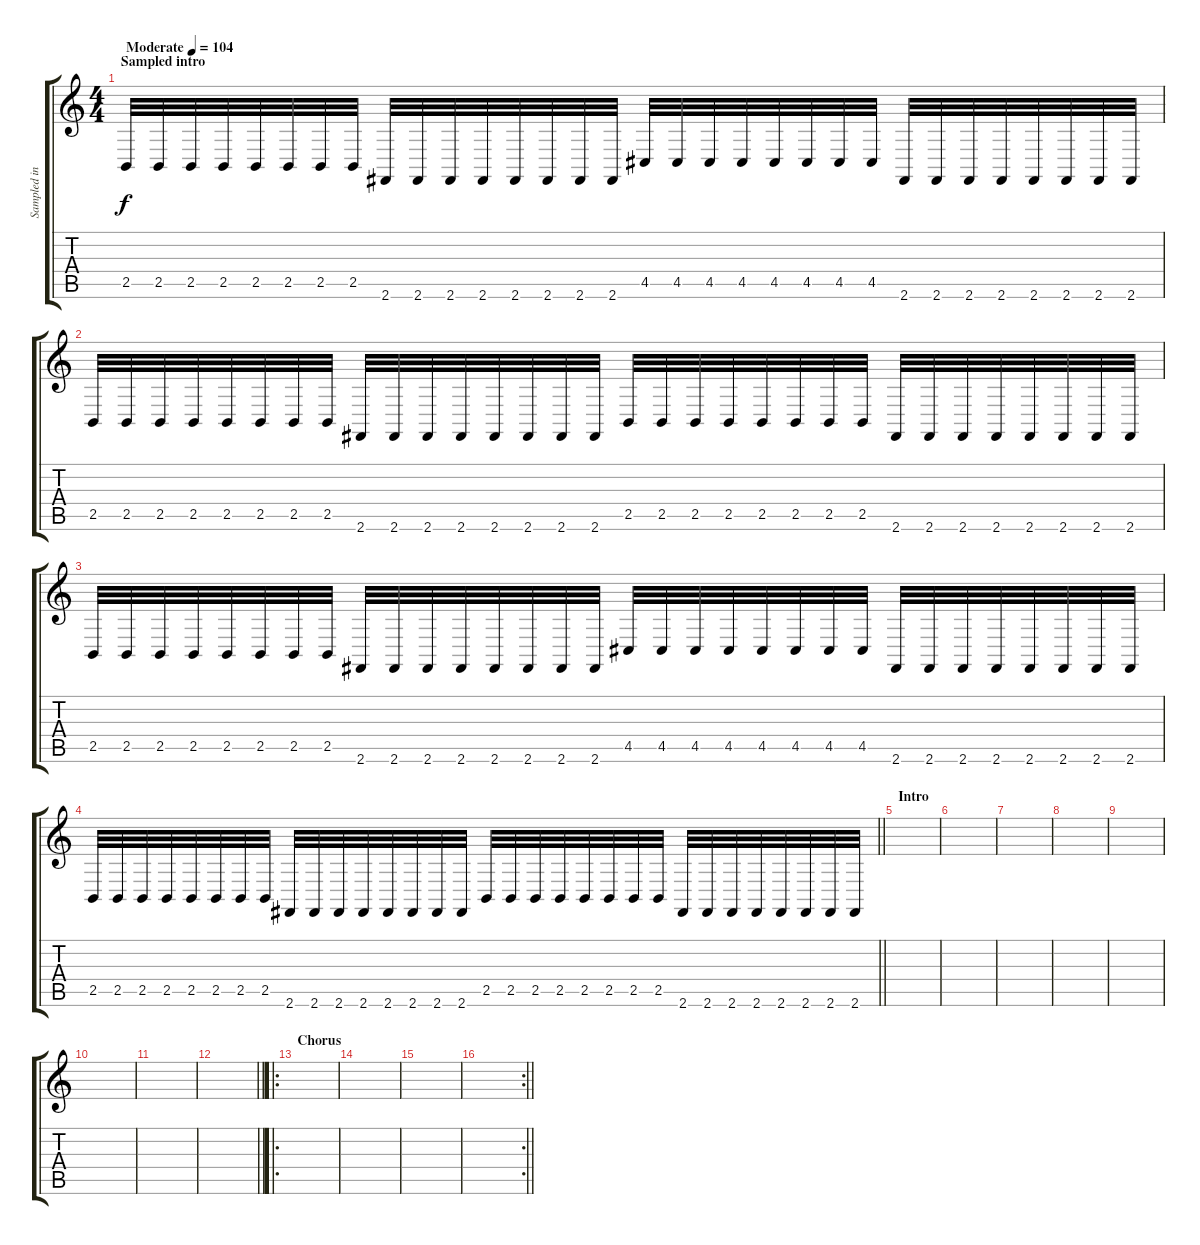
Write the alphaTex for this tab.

\track ("Sampled intro" "Sampled in") {instrument synthdrum}
\staff {score tabs}
\tuning (E4 B3 G3 D3 A2 E2) {hide}
\ts (4 4)
\section ("" "Sampled intro")
\tempo (104 "Moderate")
\clef g2
\ks c
2.5.32{dy f balance 16 instrument synthdrum} 2.5.32 2.5.32 2.5.32 2.5.32 2.5.32 2.5.32 2.5.32 2.6.32 2.6.32 2.6.32 2.6.32 2.6.32 2.6.32 2.6.32 2.6.32 4.5.32{balance 0} 4.5.32 4.5.32 4.5.32 4.5.32 4.5.32 4.5.32 4.5.32 2.6.32 2.6.32 2.6.32 2.6.32 2.6.32 2.6.32 2.6.32 2.6.32 |
2.5.32{balance 16} 2.5.32 2.5.32 2.5.32 2.5.32 2.5.32 2.5.32 2.5.32 2.6.32 2.6.32 2.6.32 2.6.32 2.6.32 2.6.32 2.6.32 2.6.32 2.5.32{balance 8} 2.5.32 2.5.32 2.5.32 2.5.32 2.5.32 2.5.32 2.5.32 2.6.32 2.6.32 2.6.32 2.6.32 2.6.32 2.6.32 2.6.32 2.6.32 |
2.5.32{balance 16} 2.5.32 2.5.32 2.5.32 2.5.32 2.5.32 2.5.32 2.5.32 2.6.32 2.6.32 2.6.32 2.6.32 2.6.32 2.6.32 2.6.32 2.6.32 4.5.32{balance 0} 4.5.32 4.5.32 4.5.32 4.5.32 4.5.32 4.5.32 4.5.32 2.6.32 2.6.32 2.6.32 2.6.32 2.6.32 2.6.32 2.6.32 2.6.32 |
\barLineRight lightlight
2.5.32{balance 16} 2.5.32 2.5.32 2.5.32 2.5.32 2.5.32 2.5.32 2.5.32 2.6.32 2.6.32 2.6.32 2.6.32 2.6.32 2.6.32 2.6.32 2.6.32 2.5.32{balance 8} 2.5.32 2.5.32 2.5.32 2.5.32 2.5.32 2.5.32 2.5.32 2.6.32 2.6.32 2.6.32 2.6.32 2.6.32 2.6.32 2.6.32 2.6.32 |
\section ("" "Intro")
|
|
|
|
|
|
|
\barLineRight lightlight
|
\ro
\section ("" "Chorus")
|
|
|
\rc 2
\barLineRight lightlight
